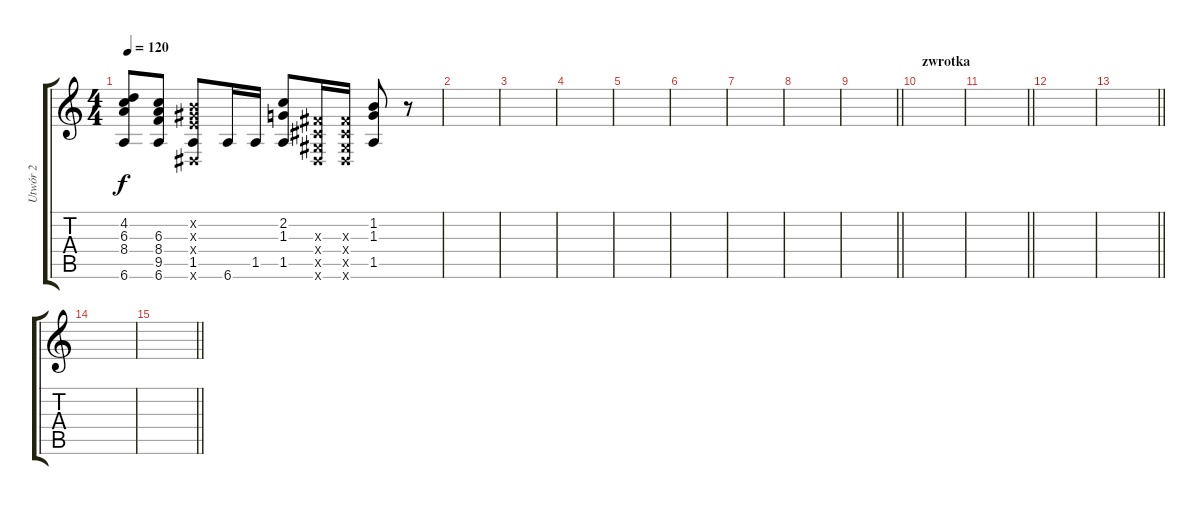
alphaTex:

\track ("Utwór 2" "Utwór 2") {instrument distortionguitar}
\staff {score tabs}
\tuning (Eb4 Bb3 Gb3 Db3 Ab2 Eb2) {hide}
\ts (4 4)
\tempo 120
\clef g2
\ks c
(4.2{t} 6.3{t} 8.4{t} 6.6{t}).8{dy f} (6.3 8.4 9.5 6.6).8 (1.2{x} 2.3{x} 3.4{x} 1.5 0.6{x}).8 6.6.16 1.5.16 (2.2 1.3 1.5).8 (0.3{x} 0.4{x} 0.5{x} 0.6{x}).16 (0.3{x} 0.4{x} 0.5{x} 0.6{x}).16 (1.2 1.3 1.5).8 r.8 |
|
|
|
|
|
|
|
\barLineRight lightlight
|
\section ("" "zwrotka")
|
\barLineRight lightlight
|
|
\barLineRight lightlight
|
|
\barLineRight lightlight
